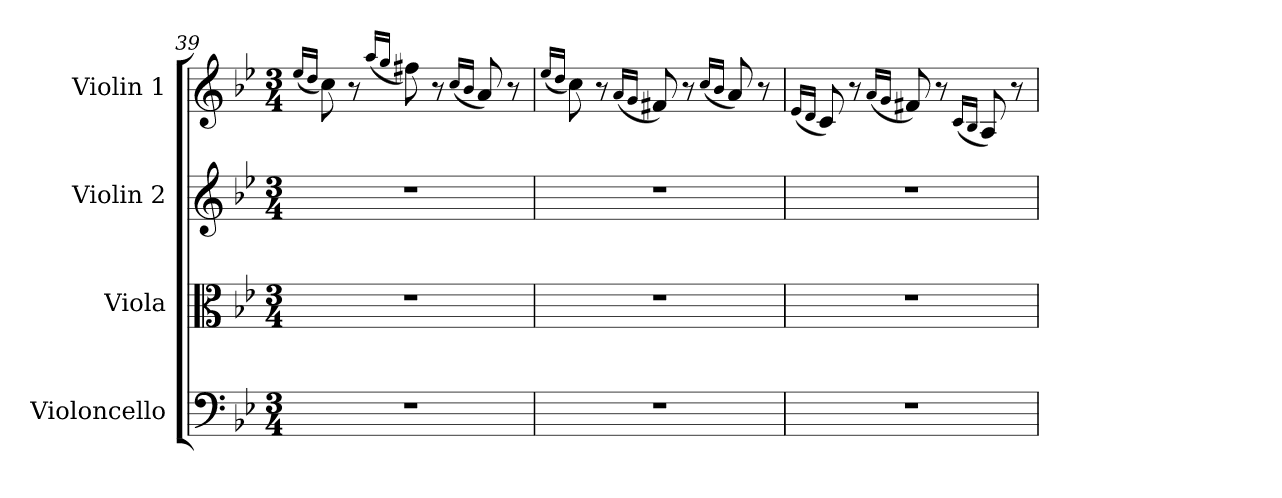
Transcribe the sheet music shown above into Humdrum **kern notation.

**kern	**kern	**kern	**kern
*part4	*part3	*part2	*part1
*staff4	*staff3	*staff2	*staff1
*I"Violoncello	*I"Viola	*I"Violin 2	*I"Violin 1
*I'Vc	*I'Vla	*I'Vln	*I'Vln
!!LO:PB:g=z
*clefF4	*clefC3	*clefG2	*clefG2
*k[b-e-]	*k[b-e-]	*k[b-e-]	*k[b-e-]
*M3/4	*M3/4	*M3/4	*M3/4
=39	=39	=39	=39
.	.	.	(16qee-/LL
.	.	.	16qdd/JJ
2.r	2.r	2.r	8cc\)
.	.	.	8r
.	.	.	(16qaa/LL
.	.	.	16qgg/JJ
.	.	.	8ff#X\)
.	.	.	8r
.	.	.	(16qcc/LL
.	.	.	16qb-/JJ
.	.	.	8a/)
.	.	.	8r
=40	=40	=40	=40
.	.	.	(16qee-/LL
.	.	.	16qdd/JJ
2.r	2.r	2.r	8cc\)
.	.	.	8r
.	.	.	(16qa/LL
.	.	.	16qg/JJ
.	.	.	8f#X/)
.	.	.	8r
.	.	.	(16qcc/LL
.	.	.	16qb-/JJ
.	.	.	8a/)
.	.	.	8r
=41	=41	=41	=41
.	.	.	(16qe-/LL
.	.	.	16qd/JJ
2.r	2.r	2.r	8c/)
.	.	.	8r
.	.	.	(16qa/LL
.	.	.	16qg/JJ
.	.	.	8f#X/)
.	.	.	8r
.	.	.	(16qc/LL
.	.	.	16qB-/JJ
.	.	.	8A/)
.	.	.	8r
=	=	=	=
*-	*-	*-	*-
